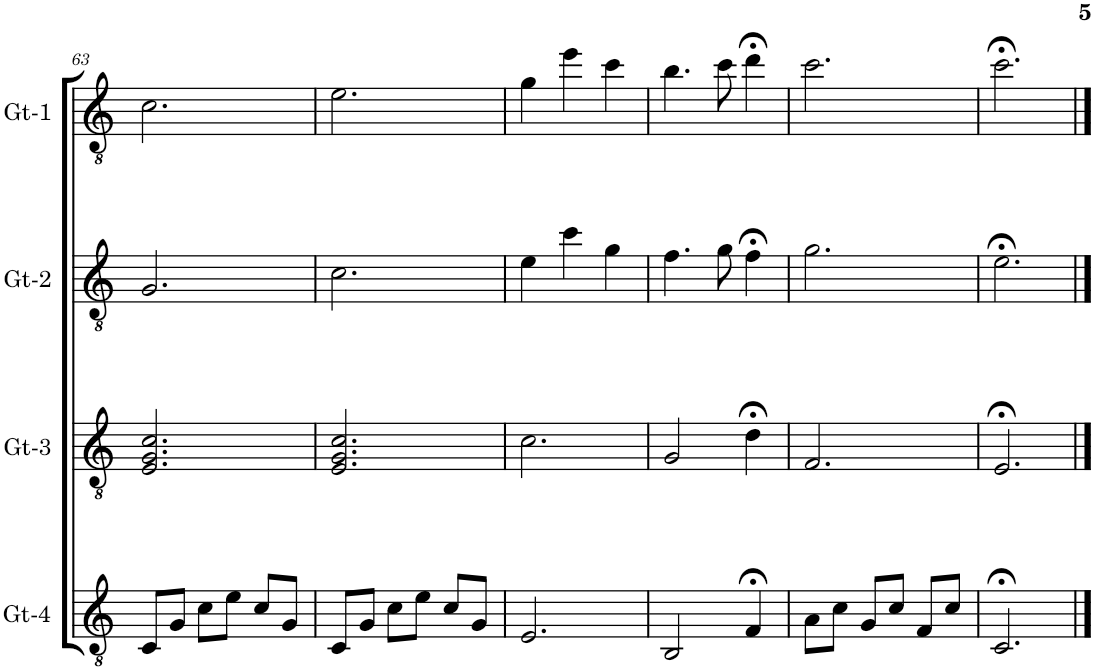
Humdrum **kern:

**kern	**kern	**kern	**kern
*part4	*part3	*part2	*part1
*staff4	*staff3	*staff2	*staff1
*I"Gt-4	*I"Gt-3	*I"Gt-2	*I"Gt-1
*I'Gt-4	*I'Gt-3	*I'Gt-2	*I'Gt-1
!!LO:PB:g=z
*clefGv2	*clefGv2	*clefGv2	*clefGv2
*k[]	*k[]	*k[]	*k[]
*M3/4	*M3/4	*M3/4	*M3/4
=63	=63	=63	=63
8C/L	2.E/ 2.G/ 2.c/	2.G/	2.c\
8G/J	.	.	.
8c\L	.	.	.
8e\J	.	.	.
8c/L	.	.	.
8G/J	.	.	.
=64	=64	=64	=64
8C/L	2.E/ 2.G/ 2.c/	2.c\	2.e\
8G/J	.	.	.
8c\L	.	.	.
8e\J	.	.	.
8c/L	.	.	.
8G/J	.	.	.
=65	=65	=65	=65
2.E/	2.c\	4e\	4g\
.	.	4cc\	4ee\
.	.	4g\	4cc\
=66	=66	=66	=66
2BB/	2G/	4.f\	4.b\
.	.	8g\	8cc\
4F;</	4d;<\	4f;<\	4dd;<\
=67	=67	=67	=67
8A\L	2.F/	2.g\	2.cc\
8c\J	.	.	.
8G/L	.	.	.
8c/J	.	.	.
8F/L	.	.	.
8c/J	.	.	.
=68	=68	=68	=68
2.C;</	2.E;</	2.e;<\	2.cc;<\
==	==	==	==
*-	*-	*-	*-
